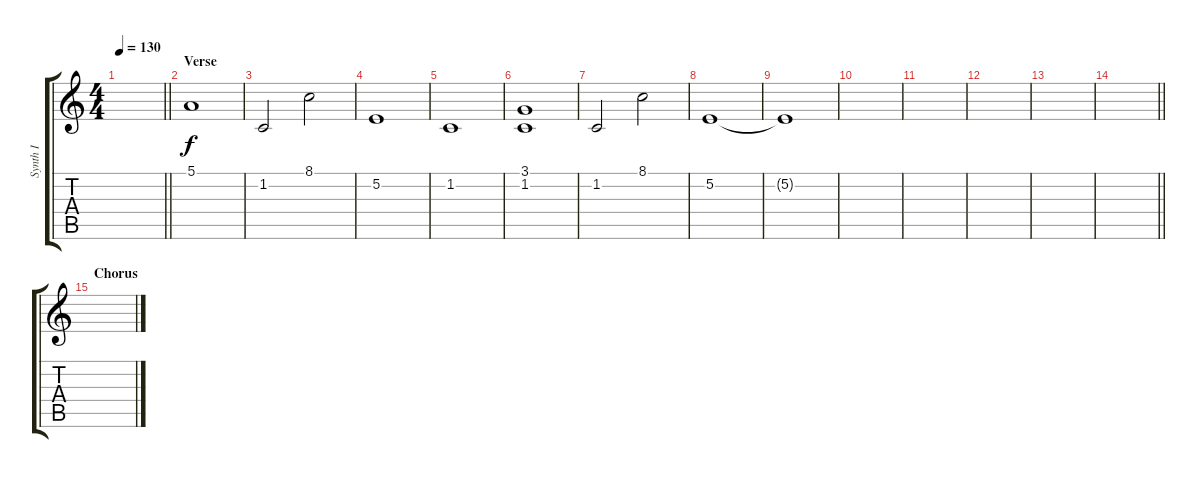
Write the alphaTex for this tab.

\track ("Synth I" "Synth I") {instrument pad2warm}
\staff {score tabs}
\tuning (E4 B3 G3 D3 A2 E2) {hide}
\ts (4 4)
\tempo 130
\clef g2
\barLineRight lightlight
\ks c
|
\section ("" "Verse")
5.1.1 |
1.2.2 8.1.2 |
5.2.1 |
1.2.1 |
(3.1 1.2).1 |
1.2.2 8.1.2 |
5.2.1 |
5.2{t}.1 |
|
|
|
|
\barLineRight lightlight
|
\section ("" "Chorus")
